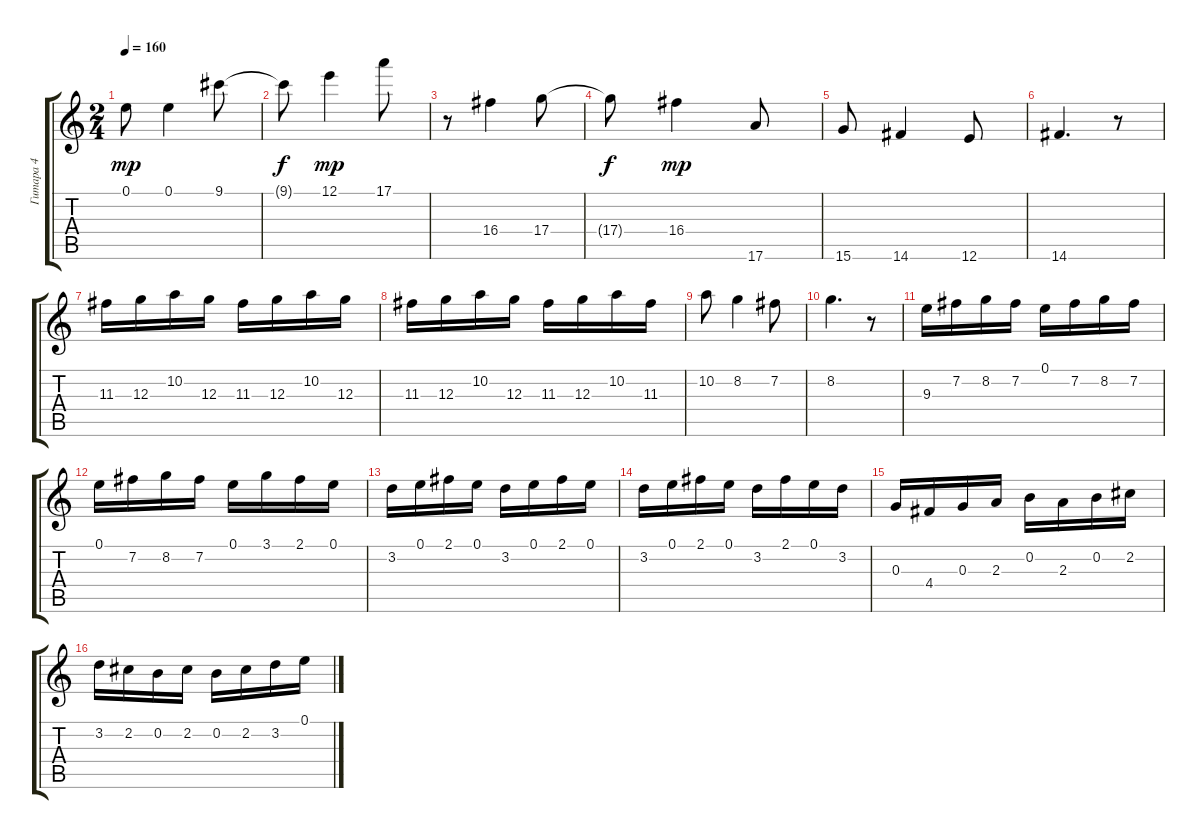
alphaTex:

\track ("Гитара 4" "Гитара 4") {instrument acousticguitarnylon}
\staff {score tabs}
\tuning (E4 B3 G3 D3 A2 E2) {hide}
\ts (2 4)
\tempo 160
\clef g2
\ks c
0.1.8{dy mp} 0.1.4 9.1.8 |
9.1{t}.8{dy f} 12.1.4{dy mp} 17.1.8 |
r.8 16.4.4 17.4.8 |
17.4{t}.8{dy f} 16.4.4{dy mp} 17.6.8 |
15.6.8 14.6.4 12.6.8 |
14.6.4{d} r.8 |
11.3.16 12.3.16 10.2.16 12.3.16 11.3.16 12.3.16 10.2.16 12.3.16 |
11.3.16 12.3.16 10.2.16 12.3.16 11.3.16 12.3.16 10.2.16 11.3.16 |
10.2.8 8.2.4 7.2.8 |
8.2.4{d} r.8 |
9.3.16 7.2.16 8.2.16 7.2.16 0.1.16 7.2.16 8.2.16 7.2.16 |
0.1.16 7.2.16 8.2.16 7.2.16 0.1.16 3.1.16 2.1.16 0.1.16 |
3.2.16 0.1.16 2.1.16 0.1.16 3.2.16 0.1.16 2.1.16 0.1.16 |
3.2.16 0.1.16 2.1.16 0.1.16 3.2.16 2.1.16 0.1.16 3.2.16 |
0.3.16 4.4.16 0.3.16 2.3.16 0.2.16 2.3.16 0.2.16 2.2.16 |
3.2.16 2.2.16 0.2.16 2.2.16 0.2.16 2.2.16 3.2.16 0.1.16
